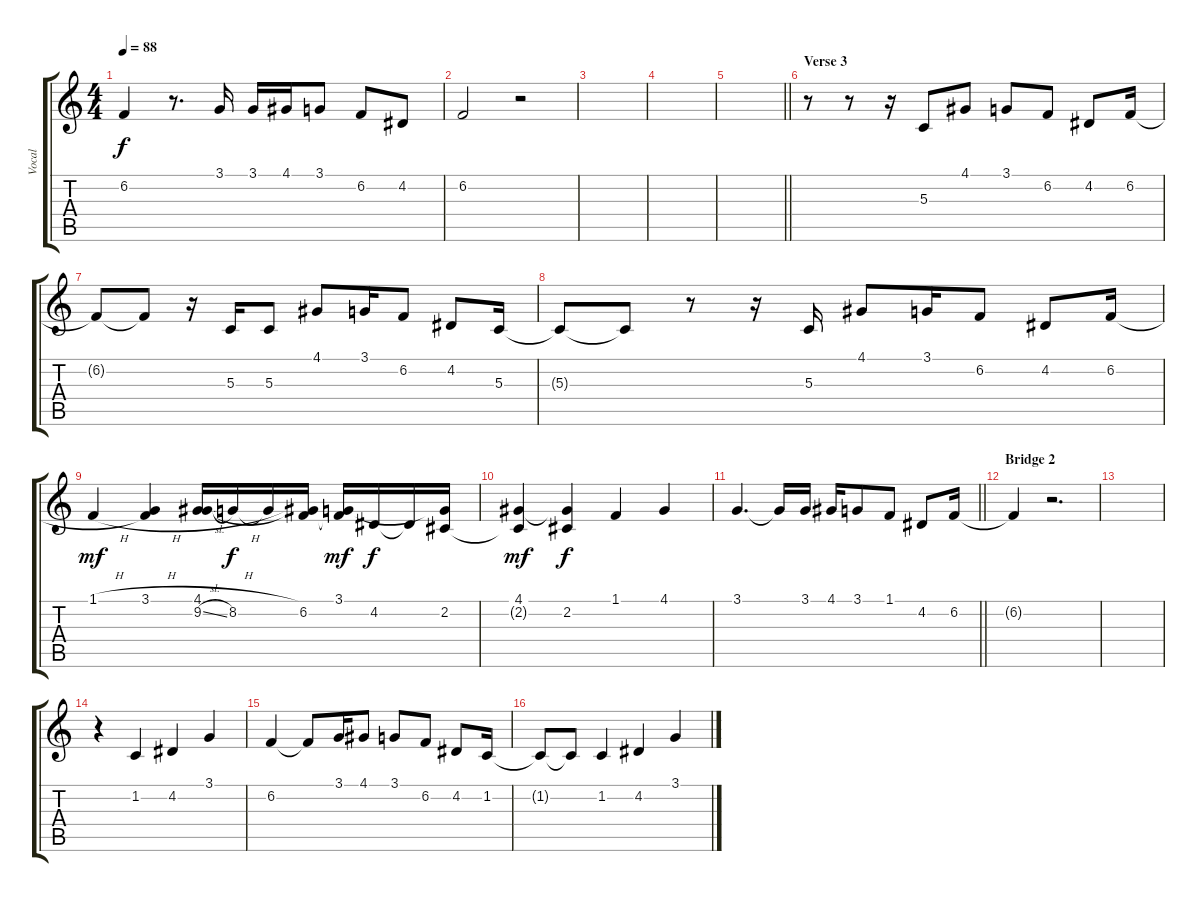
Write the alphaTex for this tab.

\track ("Vocal" "Vocal") {instrument altosax}
\staff {score tabs}
\tuning (E4 B3 G3 D3 A2 E2) {hide}
\ts (4 4)
\tempo 88
\clef g2
\ks c
6.2.4{dy f} r.8{d} 3.1.16 3.1.16 4.1.16 3.1.8 6.2.8 4.2.8 |
6.2.2 r.2 |
|
|
\barLineRight lightlight
|
\section ("" "Verse 3")
r.8 r.8 r.16 5.3.8 4.1.8 3.1.8 6.2.8 4.2.8 6.2.16 |
6.2{t}.8 6.2{t}.8 r.16 5.3.16 5.3.8 4.1.8 3.1.16 6.2.8 4.2.8 5.3.16 |
5.3{t}.8 5.3{t}.8 r.8 r.16 5.3.16 4.1.8 3.1.16 6.2.8 4.2.8 6.2.16 |
1.1{h}.4{dy mf} (3.1{h} 6.2{t}).4 (4.1{h} 9.2{sl}).16 8.2.16{dy f} 8.2{t}.16 (4.1{t} 6.2).16 (3.1 6.2{t}).16{dy mf} 4.2.16{dy f} 4.2{t}.16 (3.1{t} 2.2).16 |
(4.1 2.2{t}).4{dy mf} (4.1{t} 2.2).4{dy f} 1.1.4 4.1.4 |
\barLineRight lightlight
3.1.4{d} 3.1{t}.16 3.1.16 4.1.16 3.1.8 1.1.8 4.2.8 6.2.16 |
\section ("" "Bridge 2")
6.2{t}.4 r.2{d} |
|
r.4{volume 13} 1.2.4 4.2.4 3.1.4 |
6.2.4 6.2{t}.8 3.1.16 4.1.8 3.1.8 6.2.8 4.2.8 1.2.16 |
1.2{t}.8 1.2{t}.8 1.2.4 4.2.4 3.1.4
